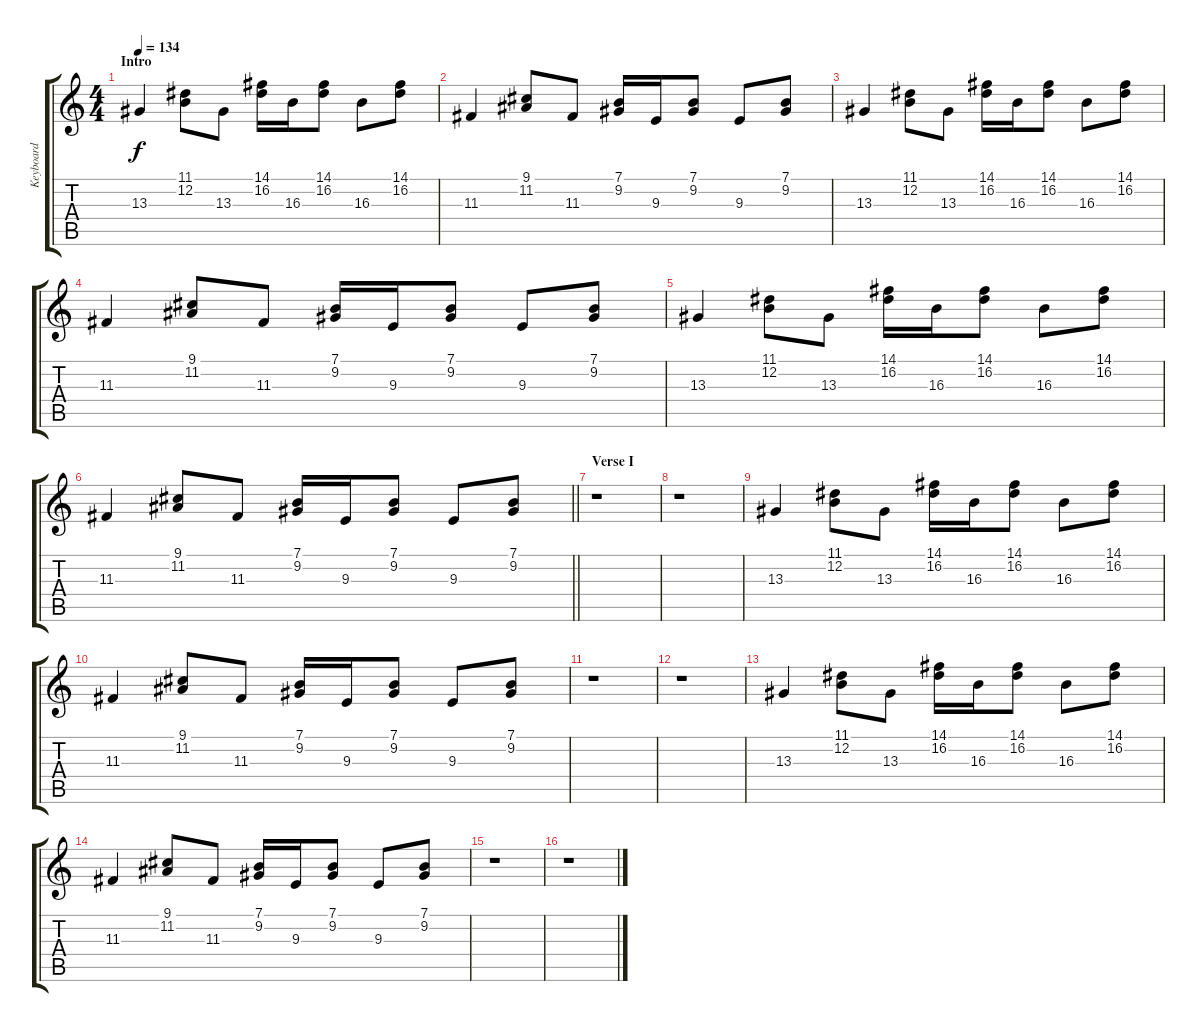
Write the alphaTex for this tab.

\track ("Keyboard" "Keyboard") {instrument drawbarorgan}
\staff {score tabs}
\tuning (E4 B3 G3 D3 A2 E2) {hide}
\ts (4 4)
\section ("" "Intro")
\tempo 134
\clef g2
\ks c
13.3.4{dy f instrument drawbarorgan} (11.1 12.2).8 13.3.8 (14.1 16.2).16 16.3.16 (14.1 16.2).8 16.3.8 (14.1 16.2).8 |
11.3.4 (9.1 11.2).8 11.3.8 (7.1 9.2).16 9.3.16 (7.1 9.2).8 9.3.8 (7.1 9.2).8 |
13.3.4 (11.1 12.2).8 13.3.8 (14.1 16.2).16 16.3.16 (14.1 16.2).8 16.3.8 (14.1 16.2).8 |
11.3.4 (9.1 11.2).8 11.3.8 (7.1 9.2).16 9.3.16 (7.1 9.2).8 9.3.8 (7.1 9.2).8 |
13.3.4 (11.1 12.2).8 13.3.8 (14.1 16.2).16 16.3.16 (14.1 16.2).8 16.3.8 (14.1 16.2).8 |
\barLineRight lightlight
11.3.4 (9.1 11.2).8 11.3.8 (7.1 9.2).16 9.3.16 (7.1 9.2).8 9.3.8 (7.1 9.2).8 |
\section ("" "Verse I")
r.1 |
r.1 |
13.3.4 (11.1 12.2).8 13.3.8 (14.1 16.2).16 16.3.16 (14.1 16.2).8 16.3.8 (14.1 16.2).8 |
11.3.4 (9.1 11.2).8 11.3.8 (7.1 9.2).16 9.3.16 (7.1 9.2).8 9.3.8 (7.1 9.2).8 |
r.1 |
r.1 |
13.3.4 (11.1 12.2).8 13.3.8 (14.1 16.2).16 16.3.16 (14.1 16.2).8 16.3.8 (14.1 16.2).8 |
11.3.4 (9.1 11.2).8 11.3.8 (7.1 9.2).16 9.3.16 (7.1 9.2).8 9.3.8 (7.1 9.2).8 |
r.1 |
r.1
